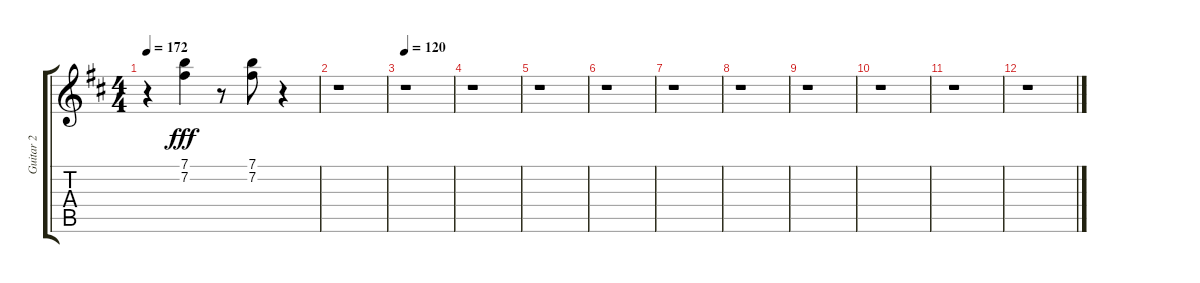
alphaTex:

\track ("Guitar 2" "Guitar 2") {instrument overdrivenguitar}
\staff {score tabs}
\tuning (E4 B3 G3 D3 A2 E2) {hide}
\ts (4 4)
\tempo 172
\clef g2
\ks d
r.4{dy fff} (7.1 7.2).4 r.8 (7.1 7.2).8 r.4 |
r.1 |
\tempo 120
r.1 |
r.1 |
r.1 |
r.1 |
r.1 |
r.1 |
r.1 |
r.1 |
r.1 |
r.1
